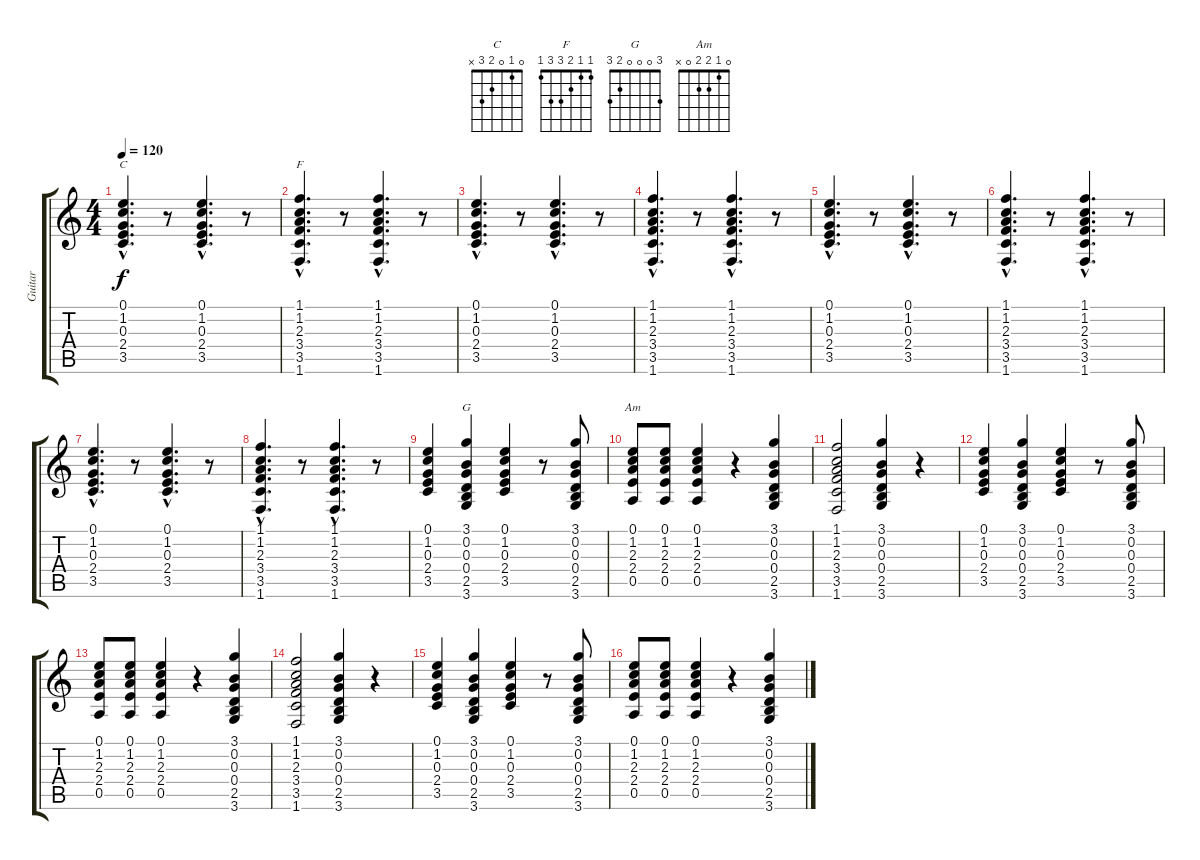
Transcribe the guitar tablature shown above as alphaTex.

\track ("Guitar" "Guitar") {instrument overdrivenguitar}
\staff {score tabs}
\tuning (E4 B3 G3 D3 A2 E2) {hide}
\chord ("C" 0 1 0 2 3 x)
\chord ("F" 1 1 2 3 3 1)
\chord ("G" 3 0 0 0 2 3)
\chord ("Am" 0 1 2 2 0 x)
\ts (4 4)
\tempo 120
\clef g2
\ks c
(0.1{hac} 1.2{hac} 0.3{hac} 2.4{hac} 3.5{hac}).4{d ch "C" dy f} r.8 (0.1{hac} 1.2{hac} 0.3{hac} 2.4{hac} 3.5{hac}).4{d} r.8 |
(1.1{hac} 1.2{hac} 2.3{hac} 3.4{hac} 3.5{hac} 1.6{hac}).4{d ch "F"} r.8 (1.1{hac} 1.2{hac} 2.3{hac} 3.4{hac} 3.5{hac} 1.6{hac}).4{d} r.8 |
(0.1{hac} 1.2{hac} 0.3{hac} 2.4{hac} 3.5{hac}).4{d} r.8 (0.1{hac} 1.2{hac} 0.3{hac} 2.4{hac} 3.5{hac}).4{d} r.8 |
(1.1{hac} 1.2{hac} 2.3{hac} 3.4{hac} 3.5{hac} 1.6{hac}).4{d} r.8 (1.1{hac} 1.2{hac} 2.3{hac} 3.4{hac} 3.5{hac} 1.6{hac}).4{d} r.8 |
(0.1{hac} 1.2{hac} 0.3{hac} 2.4{hac} 3.5{hac}).4{d} r.8 (0.1{hac} 1.2{hac} 0.3{hac} 2.4{hac} 3.5{hac}).4{d} r.8 |
(1.1{hac} 1.2{hac} 2.3{hac} 3.4{hac} 3.5{hac} 1.6{hac}).4{d} r.8 (1.1{hac} 1.2{hac} 2.3{hac} 3.4{hac} 3.5{hac} 1.6{hac}).4{d} r.8 |
(0.1{hac} 1.2{hac} 0.3{hac} 2.4{hac} 3.5{hac}).4{d} r.8 (0.1{hac} 1.2{hac} 0.3{hac} 2.4{hac} 3.5{hac}).4{d} r.8 |
(1.1{hac} 1.2{hac} 2.3{hac} 3.4{hac} 3.5{hac} 1.6{hac}).4{d} r.8 (1.1{hac} 1.2{hac} 2.3{hac} 3.4{hac} 3.5{hac} 1.6{hac}).4{d} r.8 |
(0.1 1.2 0.3 2.4 3.5).4 (3.1 0.2 0.3 0.4 2.5 3.6).4{ch "G"} (0.1 1.2 0.3 2.4 3.5).4 r.8 (3.1 0.2 0.3 0.4 2.5 3.6).8 |
(0.1 1.2 2.3 2.4 0.5).8{ch "Am"} (0.1 1.2 2.3 2.4 0.5).8 (0.1 1.2 2.3 2.4 0.5).4 r.4 (3.1 0.2 0.3 0.4 2.5 3.6).4 |
(1.1 1.2 2.3 3.4 3.5 1.6).2 (3.1 0.2 0.3 0.4 2.5 3.6).4 r.4 |
(0.1 1.2 0.3 2.4 3.5).4 (3.1 0.2 0.3 0.4 2.5 3.6).4 (0.1 1.2 0.3 2.4 3.5).4 r.8 (3.1 0.2 0.3 0.4 2.5 3.6).8 |
(0.1 1.2 2.3 2.4 0.5).8 (0.1 1.2 2.3 2.4 0.5).8 (0.1 1.2 2.3 2.4 0.5).4 r.4 (3.1 0.2 0.3 0.4 2.5 3.6).4 |
(1.1 1.2 2.3 3.4 3.5 1.6).2 (3.1 0.2 0.3 0.4 2.5 3.6).4 r.4 |
(0.1 1.2 0.3 2.4 3.5).4 (3.1 0.2 0.3 0.4 2.5 3.6).4 (0.1 1.2 0.3 2.4 3.5).4 r.8 (3.1 0.2 0.3 0.4 2.5 3.6).8 |
(0.1 1.2 2.3 2.4 0.5).8 (0.1 1.2 2.3 2.4 0.5).8 (0.1 1.2 2.3 2.4 0.5).4 r.4 (3.1 0.2 0.3 0.4 2.5 3.6).4
